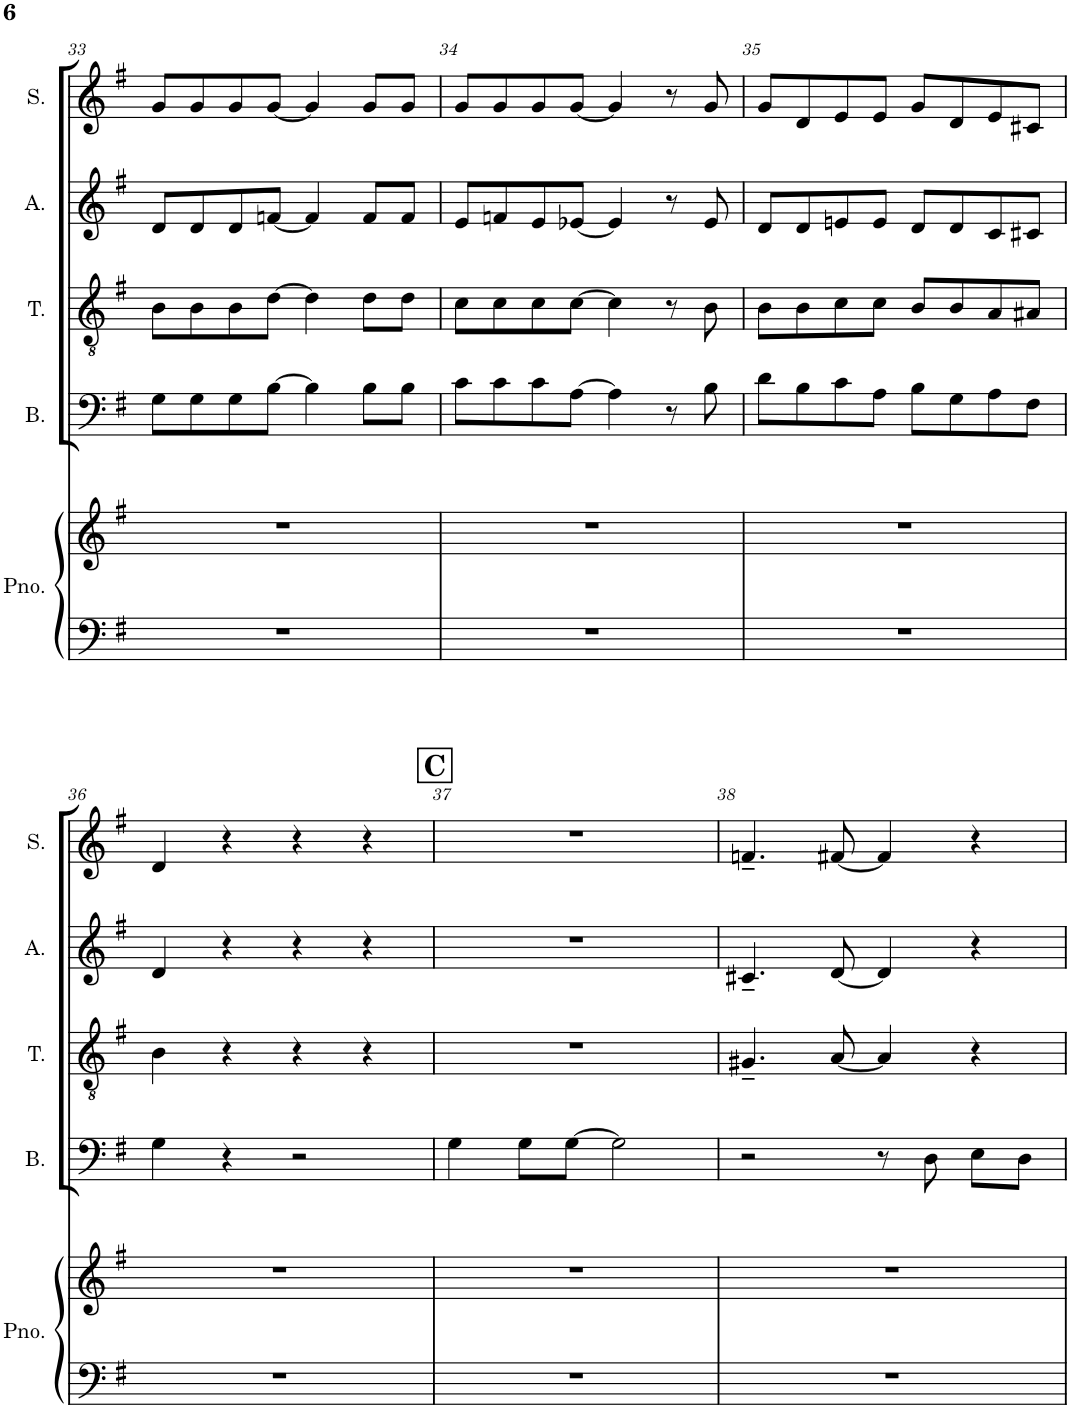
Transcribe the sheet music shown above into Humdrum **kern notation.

**kern	**kern	**kern	**kern	**kern	**kern
*part5	*part5	*part4	*part3	*part2	*part1
*staff6	*staff5	*staff4	*staff3	*staff2	*staff1
*I"Piano	*	*I"Bass	*I"Tenor	*I"Alto	*I"Soprano
*I'Pno.	*	*I'B.	*I'T.	*I'A.	*I'S.
!!LO:PB:g=z
*clefF4	*clefG2	*clefF4	*clefGv2	*clefG2	*clefG2
*k[f#]	*k[f#]	*k[f#]	*k[f#]	*k[f#]	*k[f#]
*M4/4	*M4/4	*M4/4	*M4/4	*M4/4	*M4/4
=33	=33	=33	=33	=33	=33
1r	1r	8G\L	8B\L	8d/L	8g/L
.	.	8G\	8B\	8d/	8g/
.	.	8G\	8B\	8d/	8g/
.	.	[8B\J	[8d\J	[8fn/J	[<8g/J
.	.	4B\]	4d\]	4f/]	4g/]
.	.	8B\L	8d\L	8f/L	8g/L
.	.	8B\J	8d\J	8f/J	8g/J
=34	=34	=34	=34	=34	=34
1r	1r	8c\L	8c\L	8e/L	8g/L
.	.	8c\	8c\	8fn/	8g/
.	.	8c\	8c\	8e/	8g/
.	.	[>8A\J	[8c\J	[8e-X/J	[8g/J
.	.	4A\]	4c\]	4e-/]	4g/]
.	.	8r	8r	8r	8r
.	.	8B\	8B\	8e-/	8g/
=35	=35	=35	=35	=35	=35
1r	1r	8d\L	8B\L	8d/L	8g/L
.	.	8B\	8B\	8d/	8d/
.	.	8c\	8c\	8en/	8e/
.	.	8A\J	8c\J	8e/J	8e/J
.	.	8B\L	8B/L	8d/L	8g/L
.	.	8G\	8B/	8d/	8d/
.	.	8A\	8A/	8c/	8e/
.	.	8F#\J	8A#X/J	8c#X/J	8c#X/J
!!LO:LB:g=z
=36	=36	=36	=36	=36	=36
1r	1r	4G\	4B\	4d/	4d/
.	.	4r	4r	4r	4r
.	.	2r	4r	4r	4r
.	.	.	4r	4r	4r
!!LO:REH:place=s1:a:B:cj:fs=14:t=C
=37	=37	=37	=37	=37	=37
1r	1r	4G\	1r	1r	1r
.	.	8G\L	.	.	.
.	.	[8G\J	.	.	.
.	.	2G\]	.	.	.
=38	=38	=38	=38	=38	=38
1r	1r	2r	4.G#X~/	4.c#X~/	4.fn~/
.	.	.	[<8A/	[<8d/	[<8f#X/
.	.	8r	4A/]	4d/]	4f#/]
.	.	8D\	.	.	.
.	.	8E\L	4r	4r	4r
.	.	8D\J	.	.	.
=	=	=	=	=	=
*-	*-	*-	*-	*-	*-
